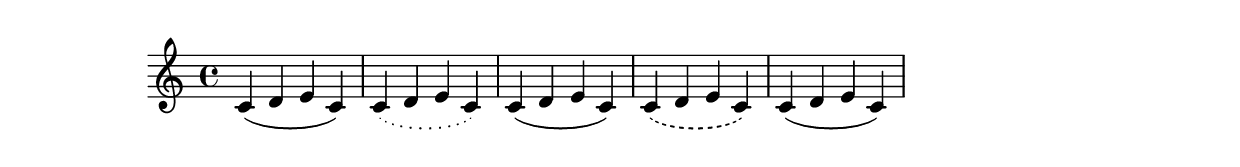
%% Do not edit this file; it is auto-generated from LSR http://lsr.dsi.unimi.it
%% This file is in the public domain.
\version "2.11.38"

\header {
  lsrtags = "expressive-marks, editorial-and-educational-use"
 texidoc = "
The appearance of slurs may be changed from solid to dotted or dashed.


" }
% begin verbatim
\score{
  \relative c'{
    c( d e  c) |
    \slurDotted
    c( d e  c) |
    \slurSolid
    c( d e  c) |
    \slurDashed
    c( d e  c) |
    \slurSolid
    c( d e  c) |
  }
  \layout{ raggedright=##t }
}




